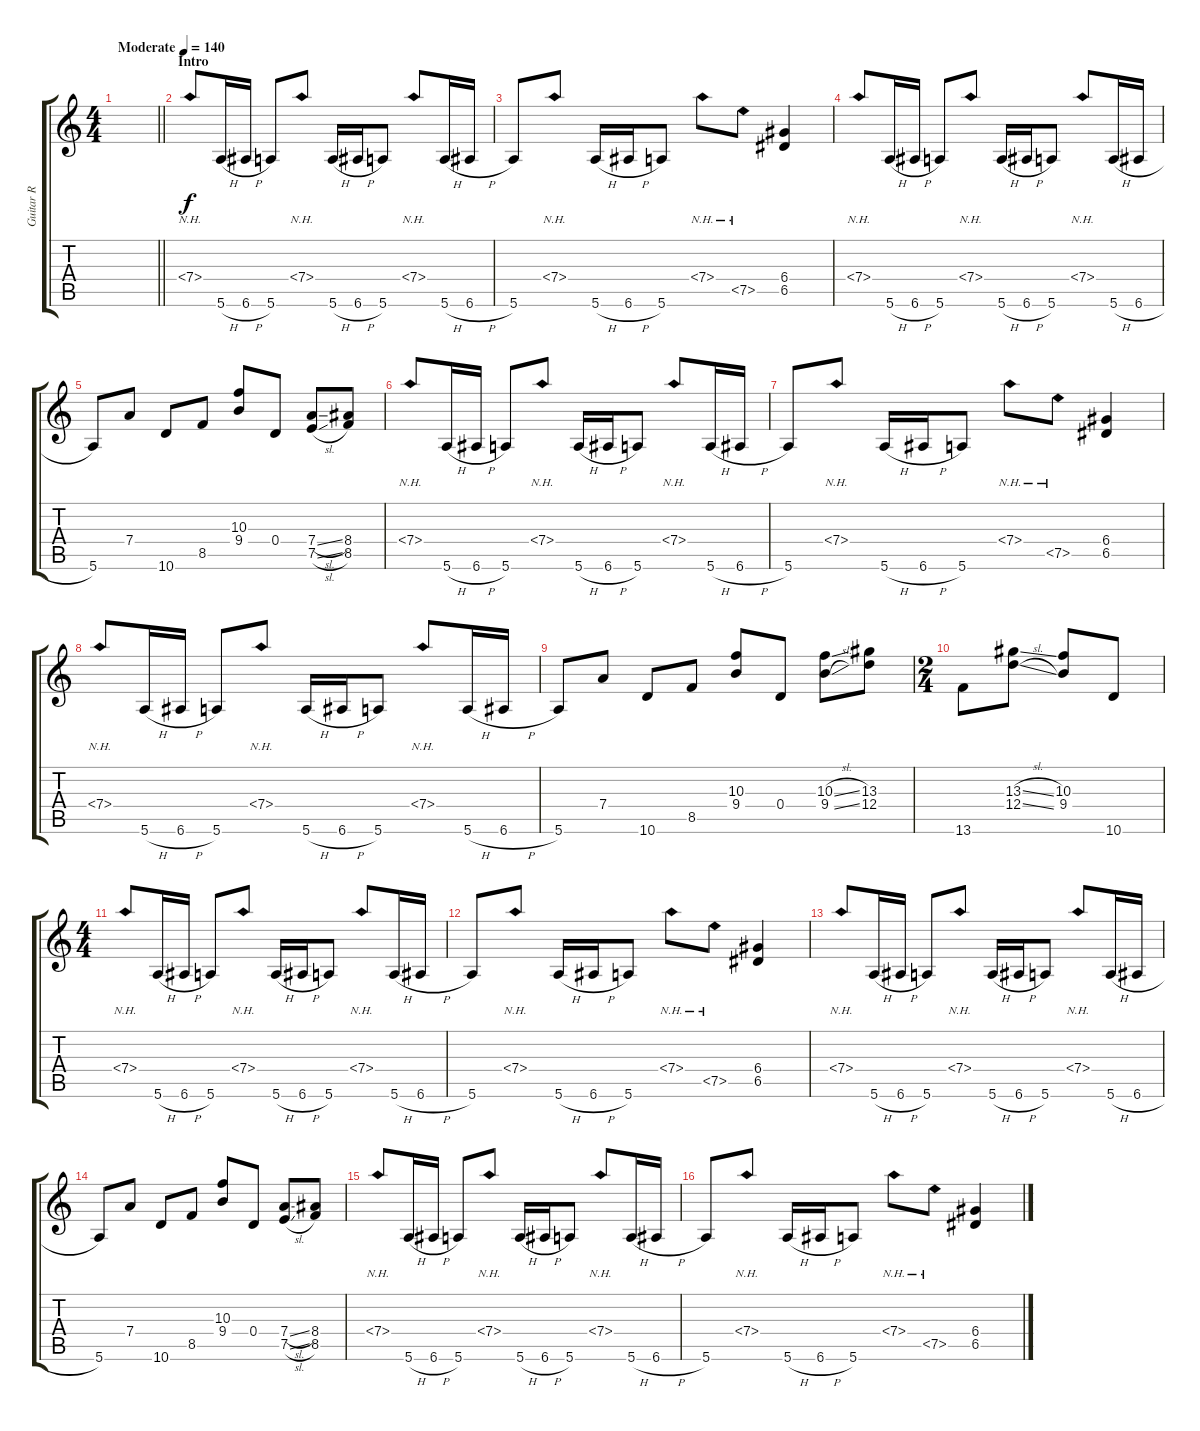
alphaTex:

\track ("Guitar R" "Guitar R") {instrument overdrivenguitar}
\staff {score tabs}
\tuning (E4 B3 G3 D3 A2 E2) {hide}
\ts (4 4)
\tempo (140 "Moderate")
\clef g2
\barLineRight lightlight
\ks c
|
\section ("" "Intro")
7.4{nh}.8 5.6{h}.16 6.6{h}.16 5.6.8 7.4{nh}.8 5.6{h}.16 6.6{h}.16 5.6.8 7.4{nh}.8 5.6{h}.16 6.6{h}.16 |
5.6.8 7.4{nh}.8 5.6{h}.16 6.6{h}.16 5.6.8 7.4{nh}.8 7.5{nh}.8 (6.4 6.5).4 |
7.4{nh}.8 5.6{h}.16 6.6{h}.16 5.6.8 7.4{nh}.8 5.6{h}.16 6.6{h}.16 5.6.8 7.4{nh}.8 5.6{h}.16 6.6{h}.16 |
5.6.8 7.4.8 10.6.8 8.5.8 (10.3 9.4).8 0.4.8 (7.4{sl} 7.5{sl}).8 (8.4 8.5).8 |
7.4{nh}.8 5.6{h}.16 6.6{h}.16 5.6.8 7.4{nh}.8 5.6{h}.16 6.6{h}.16 5.6.8 7.4{nh}.8 5.6{h}.16 6.6{h}.16 |
5.6.8 7.4{nh}.8 5.6{h}.16 6.6{h}.16 5.6.8 7.4{nh}.8 7.5{nh}.8 (6.4 6.5).4 |
7.4{nh}.8 5.6{h}.16 6.6{h}.16 5.6.8 7.4{nh}.8 5.6{h}.16 6.6{h}.16 5.6.8 7.4{nh}.8 5.6{h}.16 6.6{h}.16 |
5.6.8 7.4.8 10.6.8 8.5.8 (10.3 9.4).8 0.4.8 (10.3{sl} 9.4{sl}).8 (13.3 12.4).8 |
\ts (2 4)
13.6.8 (13.3{sl} 12.4{sl}).8 (10.3 9.4).8 10.6.8 |
\ts (4 4)
7.4{nh}.8 5.6{h}.16 6.6{h}.16 5.6.8 7.4{nh}.8 5.6{h}.16 6.6{h}.16 5.6.8 7.4{nh}.8 5.6{h}.16 6.6{h}.16 |
5.6.8 7.4{nh}.8 5.6{h}.16 6.6{h}.16 5.6.8 7.4{nh}.8 7.5{nh}.8 (6.4 6.5).4 |
7.4{nh}.8 5.6{h}.16 6.6{h}.16 5.6.8 7.4{nh}.8 5.6{h}.16 6.6{h}.16 5.6.8 7.4{nh}.8 5.6{h}.16 6.6{h}.16 |
5.6.8 7.4.8 10.6.8 8.5.8 (10.3 9.4).8 0.4.8 (7.4{sl} 7.5{sl}).8 (8.4 8.5).8 |
7.4{nh}.8 5.6{h}.16 6.6{h}.16 5.6.8 7.4{nh}.8 5.6{h}.16 6.6{h}.16 5.6.8 7.4{nh}.8 5.6{h}.16 6.6{h}.16 |
5.6.8 7.4{nh}.8 5.6{h}.16 6.6{h}.16 5.6.8 7.4{nh}.8 7.5{nh}.8 (6.4 6.5).4
